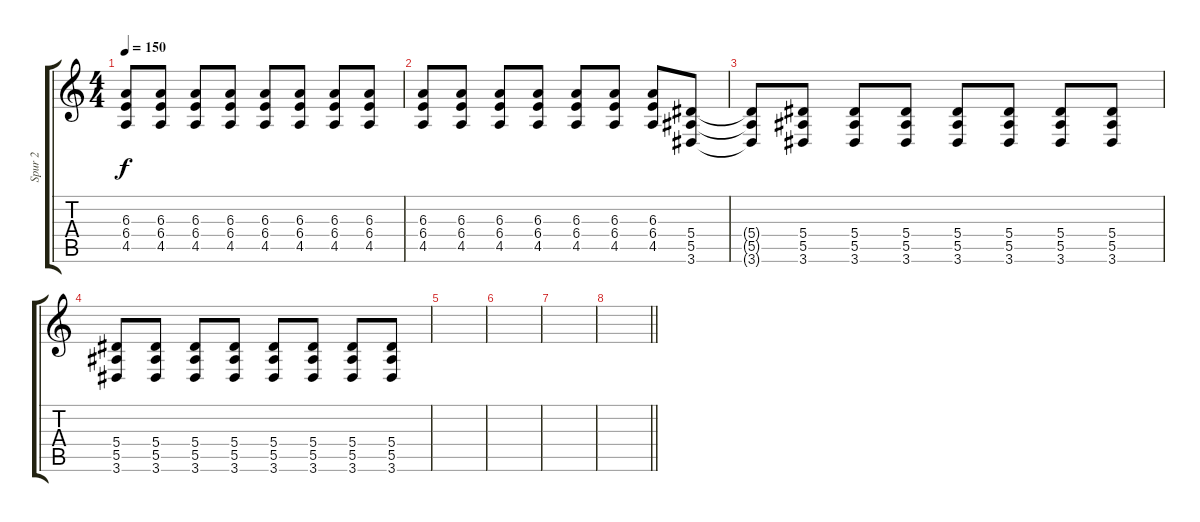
\track ("Spur 2" "Spur 2") {instrument distortionguitar}
\staff {score tabs}
\tuning (C4 G3 Eb3 Bb2 F2 C2) {hide}
\ts (4 4)
\tempo 150
\clef g2
\ks c
(6.3{t} 6.4{t} 4.5{t}).8{dy f} (6.3 6.4 4.5).8 (6.3 6.4 4.5).8 (6.3 6.4 4.5).8 (6.3 6.4 4.5).8 (6.3 6.4 4.5).8 (6.3 6.4 4.5).8 (6.3 6.4 4.5).8 |
(6.3 6.4 4.5).8 (6.3 6.4 4.5).8 (6.3 6.4 4.5).8 (6.3 6.4 4.5).8 (6.3 6.4 4.5).8 (6.3 6.4 4.5).8 (6.3 6.4 4.5).8 (5.4 5.5 3.6).8 |
(5.4{t} 5.5{t} 3.6{t}).8 (5.4 5.5 3.6).8 (5.4 5.5 3.6).8 (5.4 5.5 3.6).8 (5.4 5.5 3.6).8 (5.4 5.5 3.6).8 (5.4 5.5 3.6).8 (5.4 5.5 3.6).8 |
(5.4 5.5 3.6).8 (5.4 5.5 3.6).8 (5.4 5.5 3.6).8 (5.4 5.5 3.6).8 (5.4 5.5 3.6).8 (5.4 5.5 3.6).8 (5.4 5.5 3.6).8 (5.4 5.5 3.6).8 |
|
|
|
\barLineRight lightlight
